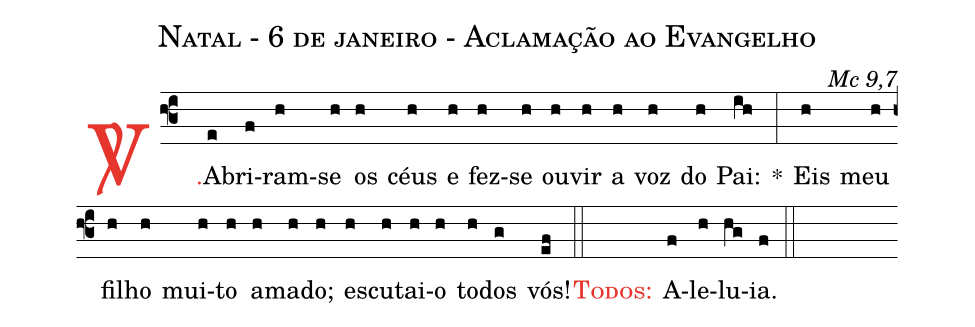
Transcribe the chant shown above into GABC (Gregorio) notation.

name: Natal - 6 de janeiro - Aclamação ao Evangelho;
commentary: Mc 9,7;
%%
(f3)

<c><sp>V/</sp>.</c>() A(e)bri(f)ram-(h)se(h) os(h) céus(h) e(h) fez-(h)se(h) ou(h)vir(h) a(h) voz(h) do(h) Pai:(ih) *(:) Eis(h) meu(h) fi(h)lho(h) mui(h)to(h) a(h)ma(h)do;(h) es(h)cu(h)tai-(h)o(h) to(h)dos(g) vós!(ef)

(::)

<c><sc>Todos</sc>:</c>() A(f)le(h)lu(hg)ia.(f)

(::)
